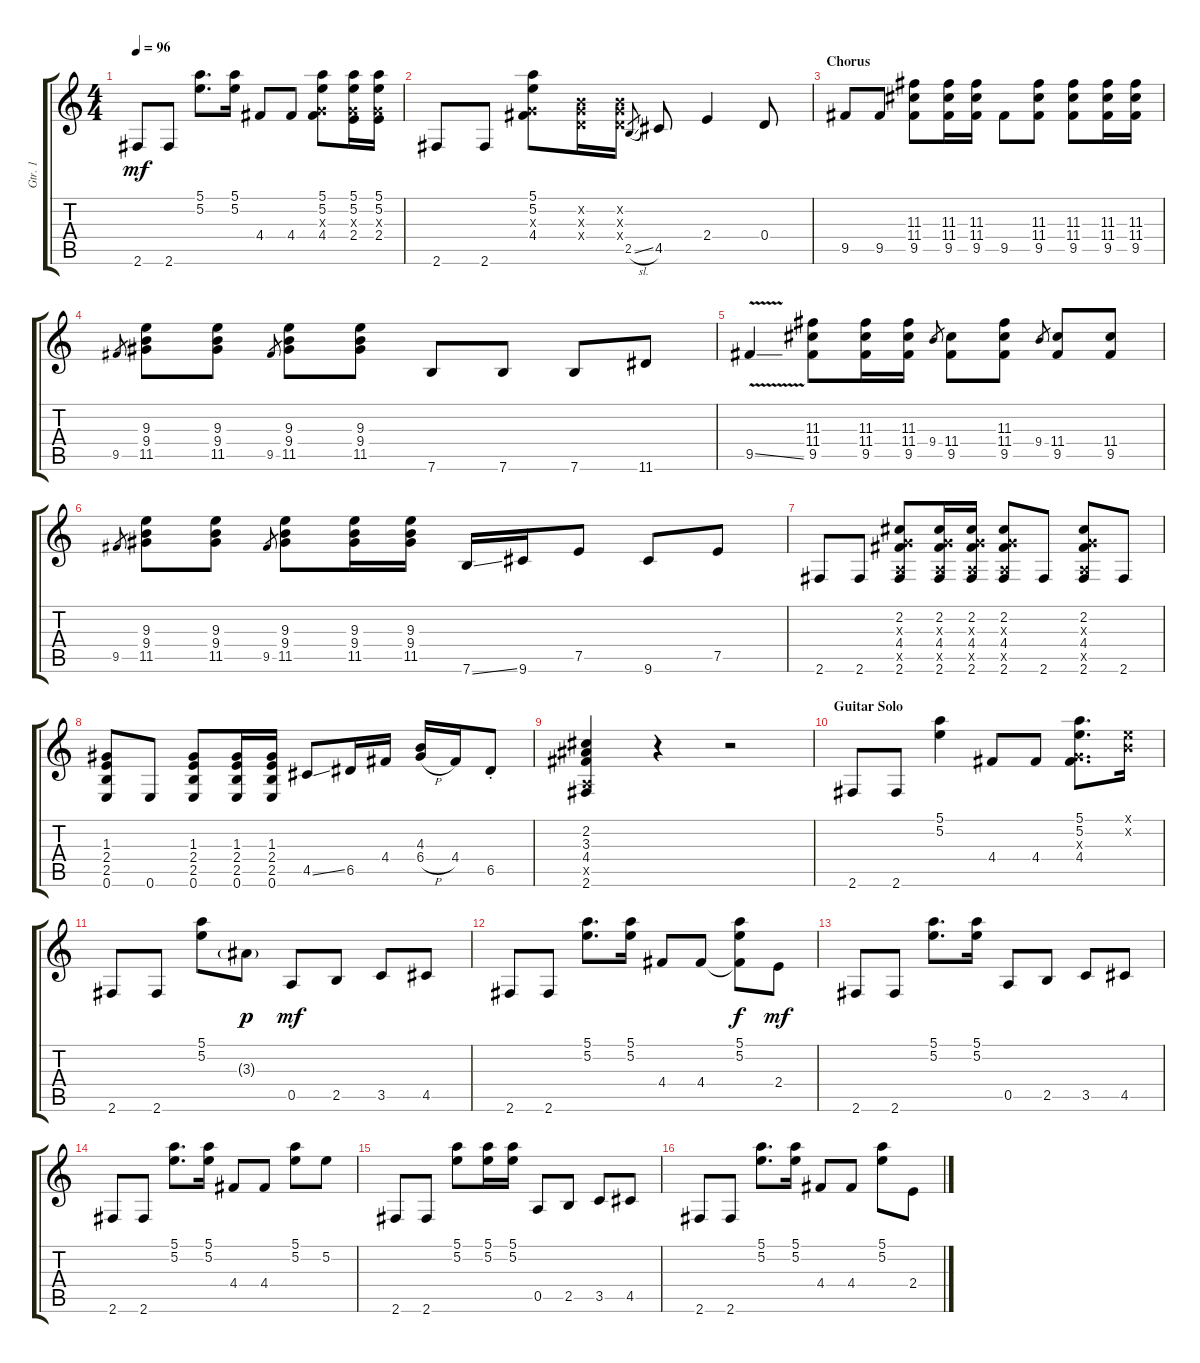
\track ("Gtr. 1" "Gtr. 1") {instrument acousticguitarnylon}
\staff {score tabs}
\tuning (E4 B3 G3 D3 A2 E2) {hide}
\ts (4 4)
\tempo 96
\clef g2
\ks c
2.6.8{dy mf} 2.6.8 (5.1 5.2).8{d} (5.1 5.2).16 4.4.8 4.4.8 (5.1 5.2 0.3{x} 4.4).8 (5.1 5.2 0.3{x} 2.4).16 (5.1 5.2 0.3{x} 2.4).16 |
2.6.8 2.6.8 (5.1 5.2 0.3{x} 4.4).8 (0.2{x} 0.3{x} 0.4{x}).16 (0.2{x} 0.3{x} 0.4{x}).16 2.5{sl}.8{gr} 4.5.8 2.4.4 0.4.8 |
\section ("" "Chorus")
9.5.8 9.5.8 (11.3 11.4 9.5).8 (11.3 11.4 9.5).16 (11.3 11.4 9.5).16 9.5.8 (11.3 11.4 9.5).8 (11.3 11.4 9.5).8 (11.3 11.4 9.5).16 (11.3 11.4 9.5).16 |
9.5.8{gr} (9.3 9.4 11.5).8 (9.3 9.4 11.5).8 9.5.8{gr} (9.3 9.4 11.5).8 (9.3 9.4 11.5).8 7.6.8 7.6.8 7.6.8 11.6.8 |
9.5{v ss}.4 (11.3 11.4 9.5).8 (11.3 11.4 9.5).16 (11.3 11.4 9.5).16 9.4.8{gr} (11.4 9.5).8 (11.3 11.4 9.5).8 9.4.8{gr} (11.4 9.5).8 (11.4 9.5).8 |
9.5.8{gr} (9.3 9.4 11.5).8 (9.3 9.4 11.5).8 9.5.8{gr} (9.3 9.4 11.5).8 (9.3 9.4 11.5).16 (9.3 9.4 11.5).16 7.6{ss}.16 9.6.16 7.5.8 9.6.8 7.5.8 |
2.6.8 2.6.8 (2.2 0.3{x} 4.4 0.5{x} 2.6).8 (2.2 0.3{x} 4.4 0.5{x} 2.6).16 (2.2 0.3{x} 4.4 0.5{x} 2.6).16 (2.2 0.3{x} 4.4 0.5{x} 2.6).8 2.6.8 (2.2 0.3{x} 4.4 0.5{x} 2.6).8 2.6.8 |
(1.3 2.4 2.5 0.6).8 0.6.8 (1.3 2.4 2.5 0.6).8 (1.3 2.4 2.5 0.6).16 (1.3 2.4 2.5 0.6).16 4.5{ss}.8 6.5.16 4.4.16 (4.3 6.4{h}).16 4.4.16 6.5{st}.8 |
(2.2 3.3 4.4 0.5{x} 2.6).4 r.4 r.2 |
\section ("" "Guitar Solo")
2.6.8 2.6.8 (5.1 5.2).4 4.4.8 4.4.8 (5.1 5.2 0.3{x} 4.4).8{d} (0.1{x} 0.2{x}).16 |
2.6.8 2.6.8 (5.1 5.2).8 3.3{g}.8{dy p} 0.5.8{dy mf} 2.5.8 3.5.8 4.5.8 |
2.6.8 2.6.8 (5.1 5.2).8{d} (5.1 5.2).16 4.4.8 4.4.8 (5.1 5.2 4.4{t}).8{dy f} 2.4.8{dy mf} |
2.6.8 2.6.8 (5.1 5.2).8{d} (5.1 5.2).16 0.5.8 2.5.8 3.5.8 4.5.8 |
2.6.8 2.6.8 (5.1 5.2).8{d} (5.1 5.2).16 4.4.8 4.4.8 (5.1 5.2).8 5.2.8 |
2.6.8 2.6.8 (5.1 5.2).8 (5.1 5.2).16 (5.1 5.2).16 0.5.8 2.5.8 3.5.8 4.5.8 |
2.6.8 2.6.8 (5.1 5.2).8{d} (5.1 5.2).16 4.4.8 4.4.8 (5.1 5.2).8 2.4.8
